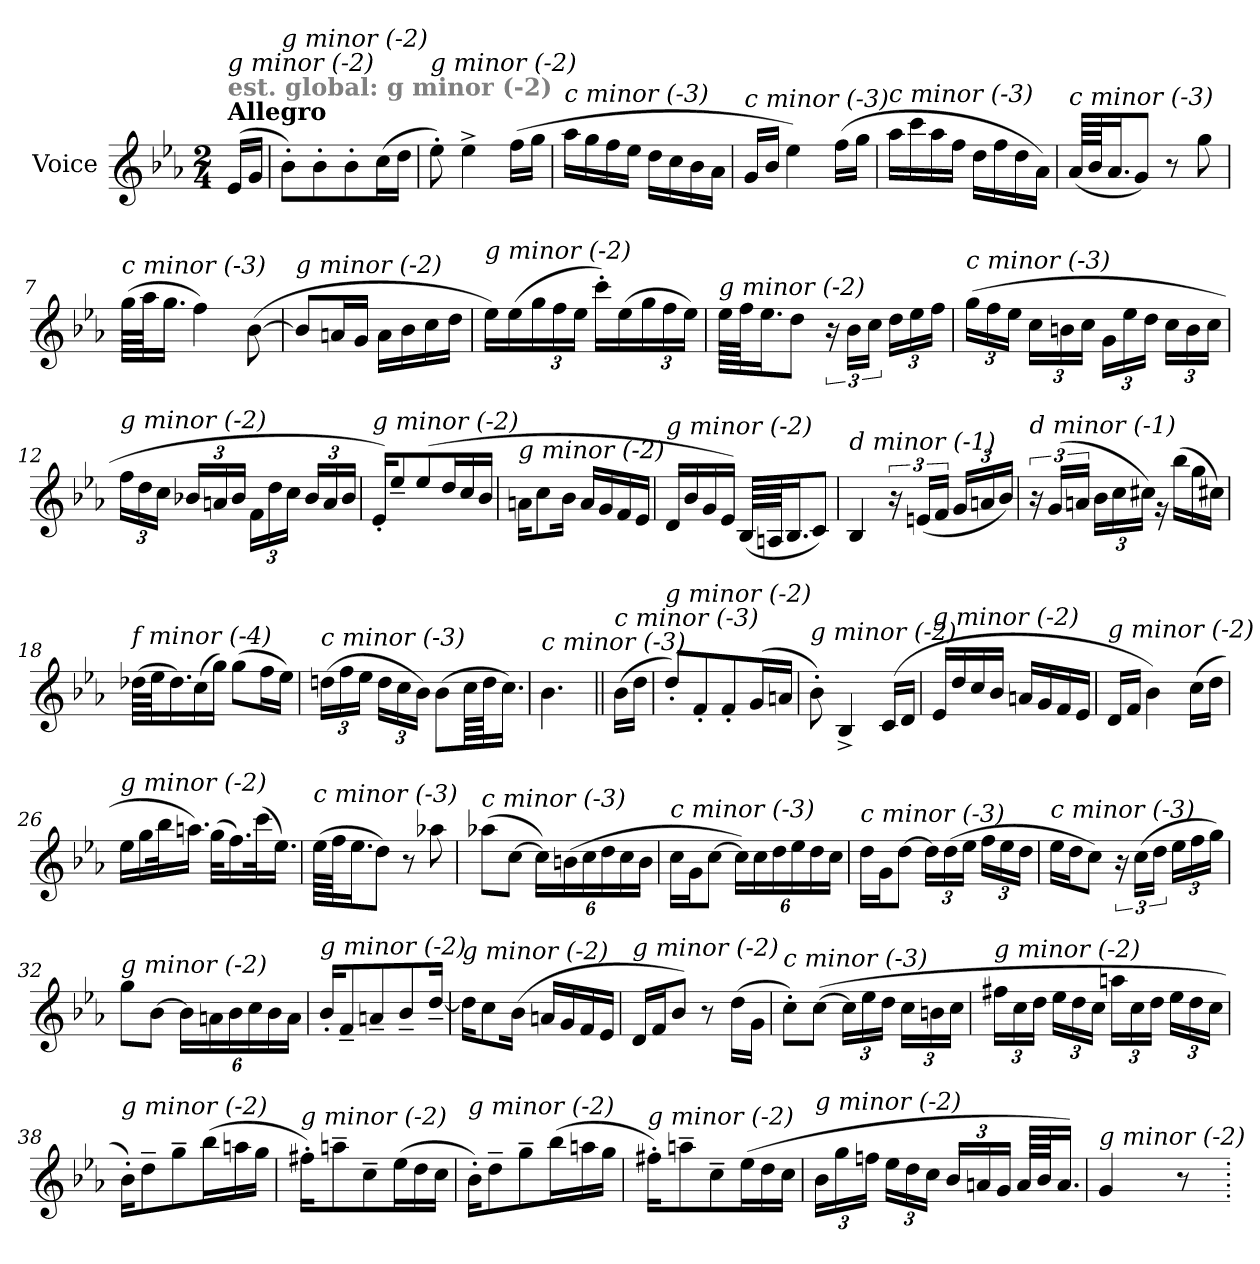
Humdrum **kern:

**kern
*part1
*staff1
*I"Voice
*I'V
*clefG2
*k[b-e-a-]
*M2/4
=
!LO:TX:a:B:t=Allegro
!LO:TX:a:B:color=#808080:t=est. global&colon; g minor (-2)
!LO:TX:i:t=g minor (-2)
(>16e-/LL
16g/JJ
=1
!LO:TX:i:t=g minor (-2)
8b-'\L)
8b-'\
8b-'\
(>16cc\L
16dd\JJ
=2
!LO:TX:i:t=g minor (-2)
8ee-'\)
4ee-^\
(>16ff\LL
16gg\JJ
=3
!LO:TX:i:t=c minor (-3)
16aa-\LL
16gg\
16ff\
16ee-\JJ
16dd\LL
16cc\
16b-\
16a-\JJ
=4
!LO:TX:i:t=c minor (-3)
16g/LL
16b-/JJ
4ee-\)
(>16ff\LL
16gg\JJ
=5
!LO:TX:i:t=c minor (-3)
16aa-\LL
16ccc\
16aa-\
16ff\JJ
16dd\LL
16ff\
16dd\
16a-\JJ)
!!LO:LB:g=z
=6
!LO:TX:i:t=c minor (-3)
(<64a-/LLLL
64b-/JJ
16.a-/J
8g/J)
8r
8gg\
=7
!LO:TX:i:t=c minor (-3)
(>64gg\LLLL
64aa-\JJ
16.gg\JJ
4ff\)
(>[8b-\
=8
!LO:TX:i:t=g minor (-2)
8b-/L]
16an/L
16g/JJ
16a\LL
16b-\
16cc\
16dd\JJ
=9
!LO:TX:i:t=g minor (-2)
16ee-\LL)
(>16ee-\
*Xbrackettup
24gg\
24ff\
24ee-\JJ
16ccc'\LL)
(>16ee-\
24gg\
24ff\
24ee-\JJ)
=10
!LO:TX:i:t=g minor (-2)
64ee-\LLLL
64ff\JJ
16.ee-\J
8dd\J
*brackettup
24r
24b-\LL
24cc\JJ
*Xbrackettup
24dd\LL
24ee-\
24ff\JJ
!!LO:LB:g=z
=11
!LO:TX:i:t=c minor (-3)
(>24gg\LL
24ff\
24ee-\JJ
24cc\LL
24bn\
24cc\JJ
24g\LL
24ee-\
24dd\JJ
24cc\LL
24b\
24cc\JJ
=12
!LO:TX:i:t=g minor (-2)
24ff\LL
24dd\
24cc\JJ
24b-X/LL
24an/
24b-/JJ
24f\LL
24dd\
24cc\JJ
24b-/LL
24a/
24b-/JJ
=13
!LO:TX:i:t=g minor (-2)
16e-'/KL)
8ee-~/
(>8ee-/
16dd/L
16cc/
16b-/JJ
=14
!LO:TX:i:t=g minor (-2)
16an\KL
8cc\
16b-\Jk
16a/LL
16g/
16f/
16e-/JJ
!!LO:LB:g=z
=15
!LO:TX:i:t=g minor (-2)
16d/LL
16b-/
16g/
16e-/JJ)
(<64B-/LLLL
64An/JJ
16.B-/J
8c/J)
=16
!LO:TX:i:t=d minor (-1)
4B-/
*brackettup
24r
(<24en/LL
24f/JJ
*Xbrackettup
24g/LL
24an/
24b-/JJ)
=17
*brackettup
!LO:TX:i:t=d minor (-1)
24r
(>24g/LL
24an/JJ
*Xbrackettup
24b-\LL
24cc\
24cc#Xi\JJ)
16rg
(>16bb-\LL
16gg\
16cc#Xi\JJ)
=18
!LO:TX:i:t=f minor (-4)
(>64dd-X\LLLL
64ee-\JJ
16.dd-\)
(>16cc\
16gg\JJ)
(>8gg\L
16ff\L
16ee-\JJ)
!!LO:LB:g=z
=19
!LO:TX:i:t=c minor (-3)
(>24ddn\LL
24ff\
24ee-\JJ
24dd\LL
24cc\
24b-\JJ)
(>8b-\L
64cc\LLL
64dd\JJ
16.cc\JJ)
=20
!LO:TX:i:t=c minor (-3)
4.b-\
=21||
!LO:TX:i:t=c minor (-3)
(>16b-\LL
16dd\JJ
=22
!LO:TX:i:t=g minor (-2)
8dd'/L)
8f'/
8f'/
(>16g/L
16an/JJ
=23
!LO:TX:i:t=g minor (-2)
8b-'\)
4B-^/
(>16c/LL
16d/JJ
=24
!LO:TX:i:t=g minor (-2)
16e-/LL
16dd/
16cc/
16b-/JJ
16an/LL
16g/
16f/
16e-/JJ
=25
!LO:TX:i:t=g minor (-2)
16d/LL
16f/JJ
4b-\)
(>16cc\LL
16dd\JJ
!!LO:LB:g=z
=26
!LO:TX:i:t=g minor (-2)
16ee-\LL
16gg\
32bb-\K
16.aan\JJ)
(>32gg\KLL
16.ff\)
(>32ccc\K
16.ee-\JJ)
=27
!LO:TX:i:t=c minor (-3)
(>64ee-\LLLL
64ff\JJ
16.ee-\J
8dd\J)
8r
8aa-X\
=28
!LO:TX:i:t=c minor (-3)
(>8aa-X\L
[8cc\J
24cc\LL])
(>24bn\
24cc\
24dd\
24cc\
24b\JJ
=29
!LO:TX:i:t=c minor (-3)
16cc\LL
16g\J
[8cc\J
24cc\LL])
24cc\
24dd\
24ee-\
24dd\
24cc\JJ
!!LO:LB:g=z
=30
!LO:TX:i:t=c minor (-3)
16dd\LL
16g\J
[8dd\J
24dd\LL]
(>24dd\
24ee-\JJ
24ff\LL
24ee-\
24dd\JJ
=31
!LO:TX:i:t=c minor (-3)
16ee-\LL
16dd\J
8cc\J)
*brackettup
24r
(>24cc\LL
24dd\JJ
*Xbrackettup
24ee-\LL
24ff\
24gg\JJ)
=32
!LO:TX:i:t=g minor (-2)
8gg\L
[8b-\J
24b-\LL]
24an\
24b-\
24cc\
24b-\
24a\JJ
=33
!LO:TX:i:t=g minor (-2)
16b-'/KL
8f~/
8an~/
8b-~/
[16dd~/Jk
=34
!LO:TX:i:t=g minor (-2)
16dd\KL]
8cc\
(>16b-\Jk
16an/LL
16g/
16f/
16e-/JJ
!!LO:LB:g=z
=35
!LO:TX:i:t=g minor (-2)
16d/LL
16f/J
8b-/J)
8r
(>16dd\LL
16g\JJ
=36
!LO:TX:i:t=c minor (-3)
8cc'\L)
(>[8cc\J
24cc\LL]
24ee-\
24dd\JJ
24cc\LL
24bn\
24cc\JJ
=37
!LO:TX:i:t=g minor (-2)
24ff#X\LL
24cc\
24dd\JJ
24ee-\LL
24dd\
24cc\JJ
24aan\LL
24cc\
24dd\JJ
24ee-\LL
24dd\
24cc\JJ
=38
!LO:TX:i:t=g minor (-2)
16b-'\KL)
8dd~\
8gg~\
(>16bb-\L
16aan\
16gg\JJ
!!LO:LB:g=z
=39
!LO:TX:i:t=g minor (-2)
16ff#X'\KL)
8aan~\
8cc~\
(>16ee-\L
16dd\
16cc\JJ
=40
!LO:TX:i:t=g minor (-2)
16b-'\KL)
8dd~\
8gg~\
(>16bb-\L
16aan\
16gg\JJ
=41
!LO:TX:i:t=g minor (-2)
16ff#X'\KL)
8aan~\
8cc~\
(>16ee-\L
16dd\
16cc\JJ
=42
!LO:TX:i:t=g minor (-2)
24b-\LL
24gg\
24ffn\JJ
24ee-\LL
24dd\
24cc\JJ
24b-/LL
24an/
24g/JJ
64a/LLLL
64b-/JJ
16.a/JJ)
=43
!LO:TX:i:t=g minor (-2)
4g/
8r
=.
*-
